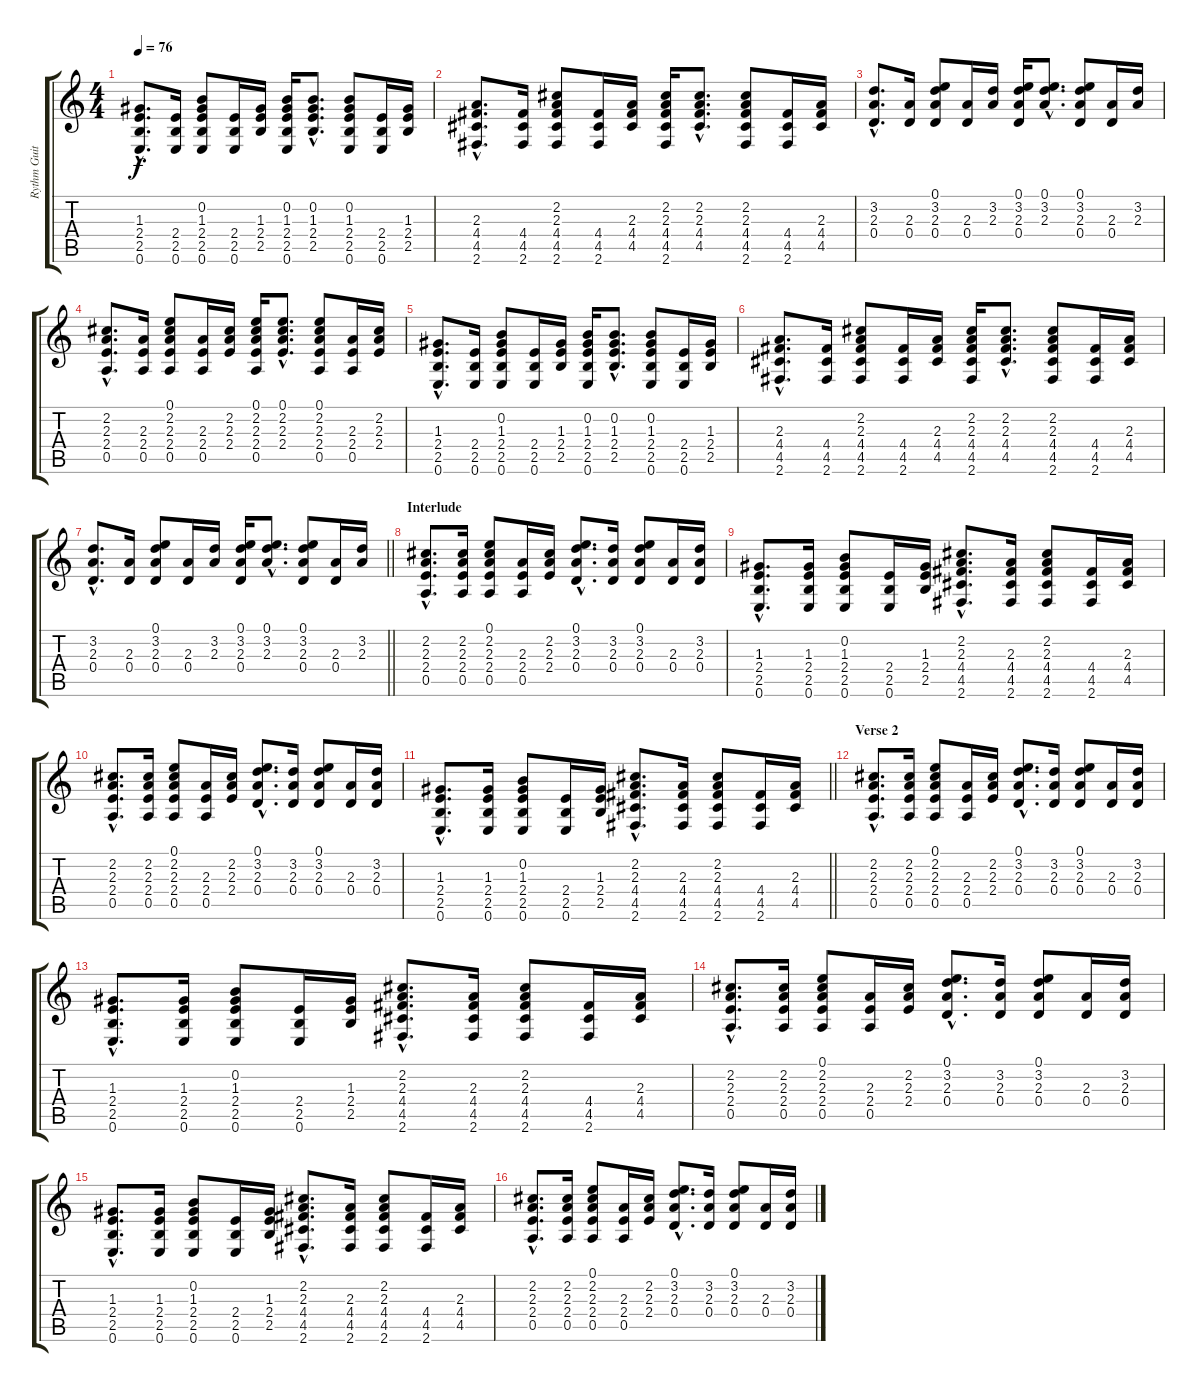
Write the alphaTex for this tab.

\track ("Rythm Guitar 1" "Rythm Guit") {instrument acousticguitarsteel}
\staff {score tabs}
\tuning (E4 B3 G3 D3 A2 E2) {hide}
\ts (4 4)
\tempo 76
\clef g2
\ks c
(1.3{hac} 2.4{hac} 2.5{hac} 0.6{hac}).8{d dy f} (2.4 2.5 0.6).16 (0.2 1.3 2.4 2.5 0.6).8 (2.4 2.5 0.6).16 (1.3 2.4 2.5).16 (0.2 1.3 2.4 2.5 0.6).16 (0.2{hac} 1.3{hac} 2.4{hac} 2.5{hac}).8{d} (0.2 1.3 2.4 2.5 0.6).8 (2.4 2.5 0.6).16 (1.3 2.4 2.5).16 |
(2.3{hac} 4.4{hac} 4.5{hac} 2.6{hac}).8{d} (4.4 4.5 2.6).16 (2.2 2.3 4.4 4.5 2.6).8 (4.4 4.5 2.6).16 (2.3 4.4 4.5).16 (2.2 2.3 4.4 4.5 2.6).16 (2.2{hac} 2.3{hac} 4.4{hac} 4.5{hac}).8{d} (2.2 2.3 4.4 4.5 2.6).8 (4.4 4.5 2.6).16 (2.3 4.4 4.5).16 |
(3.2{hac} 2.3{hac} 0.4{hac}).8{d} (2.3 0.4).16 (0.1 3.2 2.3 0.4).8 (2.3 0.4).16 (3.2 2.3).16 (0.1 3.2 2.3 0.4).16 (0.1{hac} 3.2{hac} 2.3{hac}).8{d} (0.1 3.2 2.3 0.4).8 (2.3 0.4).16 (3.2 2.3).16 |
(2.2{hac} 2.3{hac} 2.4{hac} 0.5{hac}).8{d} (2.3 2.4 0.5).16 (0.1 2.2 2.3 2.4 0.5).8 (2.3 2.4 0.5).16 (2.2 2.3 2.4).16 (0.1 2.2 2.3 2.4 0.5).16 (0.1{hac} 2.2{hac} 2.3{hac} 2.4{hac}).8{d} (0.1 2.2 2.3 2.4 0.5).8 (2.3 2.4 0.5).16 (2.2 2.3 2.4).16 |
(1.3{hac} 2.4{hac} 2.5{hac} 0.6{hac}).8{d} (2.4 2.5 0.6).16 (0.2 1.3 2.4 2.5 0.6).8 (2.4 2.5 0.6).16 (1.3 2.4 2.5).16 (0.2 1.3 2.4 2.5 0.6).16 (0.2{hac} 1.3{hac} 2.4{hac} 2.5{hac}).8{d} (0.2 1.3 2.4 2.5 0.6).8 (2.4 2.5 0.6).16 (1.3 2.4 2.5).16 |
(2.3{hac} 4.4{hac} 4.5{hac} 2.6{hac}).8{d} (4.4 4.5 2.6).16 (2.2 2.3 4.4 4.5 2.6).8 (4.4 4.5 2.6).16 (2.3 4.4 4.5).16 (2.2 2.3 4.4 4.5 2.6).16 (2.2{hac} 2.3{hac} 4.4{hac} 4.5{hac}).8{d} (2.2 2.3 4.4 4.5 2.6).8 (4.4 4.5 2.6).16 (2.3 4.4 4.5).16 |
\barLineRight lightlight
(3.2{hac} 2.3{hac} 0.4{hac}).8{d} (2.3 0.4).16 (0.1 3.2 2.3 0.4).8 (2.3 0.4).16 (3.2 2.3).16 (0.1 3.2 2.3 0.4).16 (0.1{hac} 3.2{hac} 2.3{hac}).8{d} (0.1 3.2 2.3 0.4).8 (2.3 0.4).16 (3.2 2.3).16 |
\section ("" "Interlude")
(2.2{hac} 2.3{hac} 2.4{hac} 0.5{hac}).8{d} (2.2 2.3 2.4 0.5).16 (0.1 2.2 2.3 2.4 0.5).8 (2.3 2.4 0.5).16 (2.2 2.3 2.4).16 (0.1{hac} 3.2{hac} 2.3{hac} 0.4{hac}).8{d} (3.2 2.3 0.4).16 (0.1 3.2 2.3 0.4).8 (2.3 0.4).16 (3.2 2.3 0.4).16 |
(1.3{hac} 2.4{hac} 2.5{hac} 0.6{hac}).8{d} (1.3 2.4 2.5 0.6).16 (0.2 1.3 2.4 2.5 0.6).8 (2.4 2.5 0.6).16 (1.3 2.4 2.5).16 (2.2{hac} 2.3{hac} 4.4{hac} 4.5{hac} 2.6{hac}).8{d} (2.3 4.4 4.5 2.6).16 (2.2 2.3 4.4 4.5 2.6).8 (4.4 4.5 2.6).16 (2.3 4.4 4.5).16 |
(2.2{hac} 2.3{hac} 2.4{hac} 0.5{hac}).8{d} (2.2 2.3 2.4 0.5).16 (0.1 2.2 2.3 2.4 0.5).8 (2.3 2.4 0.5).16 (2.2 2.3 2.4).16 (0.1{hac} 3.2{hac} 2.3{hac} 0.4{hac}).8{d} (3.2 2.3 0.4).16 (0.1 3.2 2.3 0.4).8 (2.3 0.4).16 (3.2 2.3 0.4).16 |
\barLineRight lightlight
(1.3{hac} 2.4{hac} 2.5{hac} 0.6{hac}).8{d} (1.3 2.4 2.5 0.6).16 (0.2 1.3 2.4 2.5 0.6).8 (2.4 2.5 0.6).16 (1.3 2.4 2.5).16 (2.2{hac} 2.3{hac} 4.4{hac} 4.5{hac} 2.6{hac}).8{d} (2.3 4.4 4.5 2.6).16 (2.2 2.3 4.4 4.5 2.6).8 (4.4 4.5 2.6).16 (2.3 4.4 4.5).16 |
\section ("" "Verse 2")
(2.2{hac} 2.3{hac} 2.4{hac} 0.5{hac}).8{d} (2.2 2.3 2.4 0.5).16 (0.1 2.2 2.3 2.4 0.5).8 (2.3 2.4 0.5).16 (2.2 2.3 2.4).16 (0.1{hac} 3.2{hac} 2.3{hac} 0.4{hac}).8{d} (3.2 2.3 0.4).16 (0.1 3.2 2.3 0.4).8 (2.3 0.4).16 (3.2 2.3 0.4).16 |
(1.3{hac} 2.4{hac} 2.5{hac} 0.6{hac}).8{d} (1.3 2.4 2.5 0.6).16 (0.2 1.3 2.4 2.5 0.6).8 (2.4 2.5 0.6).16 (1.3 2.4 2.5).16 (2.2{hac} 2.3{hac} 4.4{hac} 4.5{hac} 2.6{hac}).8{d} (2.3 4.4 4.5 2.6).16 (2.2 2.3 4.4 4.5 2.6).8 (4.4 4.5 2.6).16 (2.3 4.4 4.5).16 |
(2.2{hac} 2.3{hac} 2.4{hac} 0.5{hac}).8{d} (2.2 2.3 2.4 0.5).16 (0.1 2.2 2.3 2.4 0.5).8 (2.3 2.4 0.5).16 (2.2 2.3 2.4).16 (0.1{hac} 3.2{hac} 2.3{hac} 0.4{hac}).8{d} (3.2 2.3 0.4).16 (0.1 3.2 2.3 0.4).8 (2.3 0.4).16 (3.2 2.3 0.4).16 |
(1.3{hac} 2.4{hac} 2.5{hac} 0.6{hac}).8{d} (1.3 2.4 2.5 0.6).16 (0.2 1.3 2.4 2.5 0.6).8 (2.4 2.5 0.6).16 (1.3 2.4 2.5).16 (2.2{hac} 2.3{hac} 4.4{hac} 4.5{hac} 2.6{hac}).8{d} (2.3 4.4 4.5 2.6).16 (2.2 2.3 4.4 4.5 2.6).8 (4.4 4.5 2.6).16 (2.3 4.4 4.5).16 |
(2.2{hac} 2.3{hac} 2.4{hac} 0.5{hac}).8{d} (2.2 2.3 2.4 0.5).16 (0.1 2.2 2.3 2.4 0.5).8 (2.3 2.4 0.5).16 (2.2 2.3 2.4).16 (0.1{hac} 3.2{hac} 2.3{hac} 0.4{hac}).8{d} (3.2 2.3 0.4).16 (0.1 3.2 2.3 0.4).8 (2.3 0.4).16 (3.2 2.3 0.4).16
